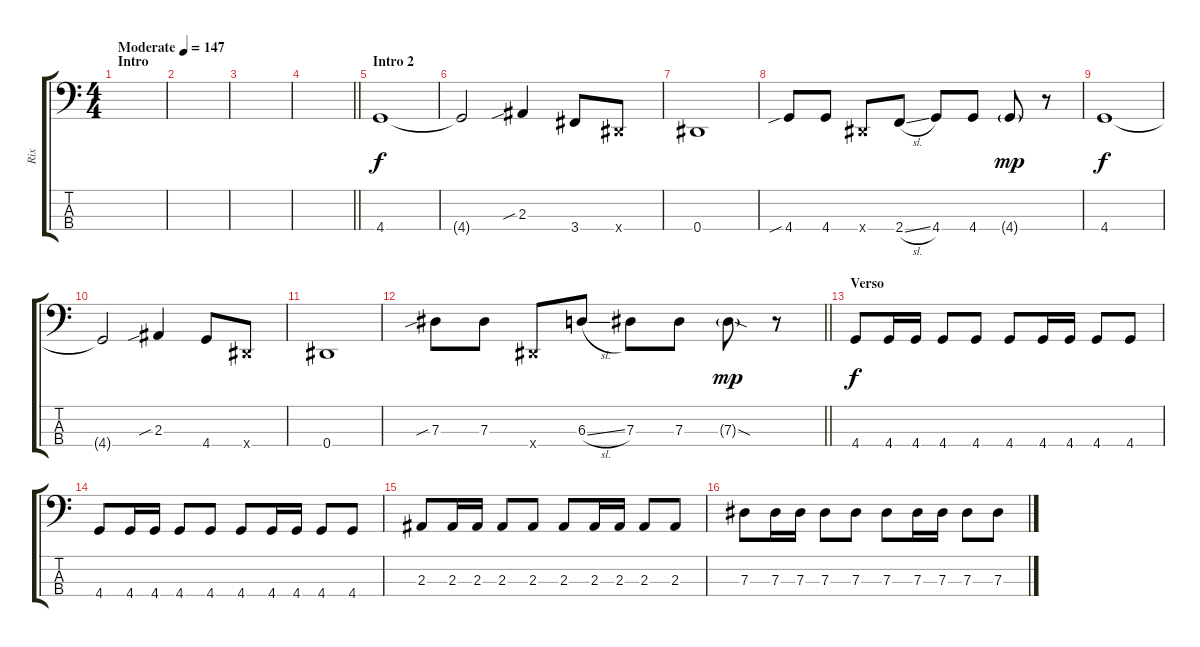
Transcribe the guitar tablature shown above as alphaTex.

\track ("Rix" "Rix") {instrument electricbasspick}
\staff {score tabs}
\tuning (Gb2 Db2 Ab1 Eb1) {hide}
\ts (4 4)
\section ("" "Intro")
\tempo (147 "Moderate")
\clef f4
\ks c
|
|
|
\barLineRight lightlight
|
\section ("" "Intro 2")
4.4.1 |
4.4{t}.2 2.3{sib}.4 3.4.8 0.4{x}.8 |
0.4.1 |
4.4{sib}.8 4.4.8 0.4{x}.8 2.4{sl}.8 4.4.8 4.4.8 4.4{g}.8{dy mp} r.8 |
4.4.1{dy f} |
4.4{t}.2 2.3{sib}.4 4.4.8 0.4{x}.8 |
0.4.1 |
\barLineRight lightlight
7.3{sib}.8 7.3.8 0.4{x}.8 6.3{sl}.8 7.3.8 7.3.8 7.3{sod g}.8{dy mp} r.8 |
\section ("" "Verso")
4.4.8{dy f} 4.4.16 4.4.16 4.4.8 4.4.8 4.4.8 4.4.16 4.4.16 4.4.8 4.4.8 |
4.4.8 4.4.16 4.4.16 4.4.8 4.4.8 4.4.8 4.4.16 4.4.16 4.4.8 4.4.8 |
2.3.8 2.3.16 2.3.16 2.3.8 2.3.8 2.3.8 2.3.16 2.3.16 2.3.8 2.3.8 |
7.3.8 7.3.16 7.3.16 7.3.8 7.3.8 7.3.8 7.3.16 7.3.16 7.3.8 7.3.8
